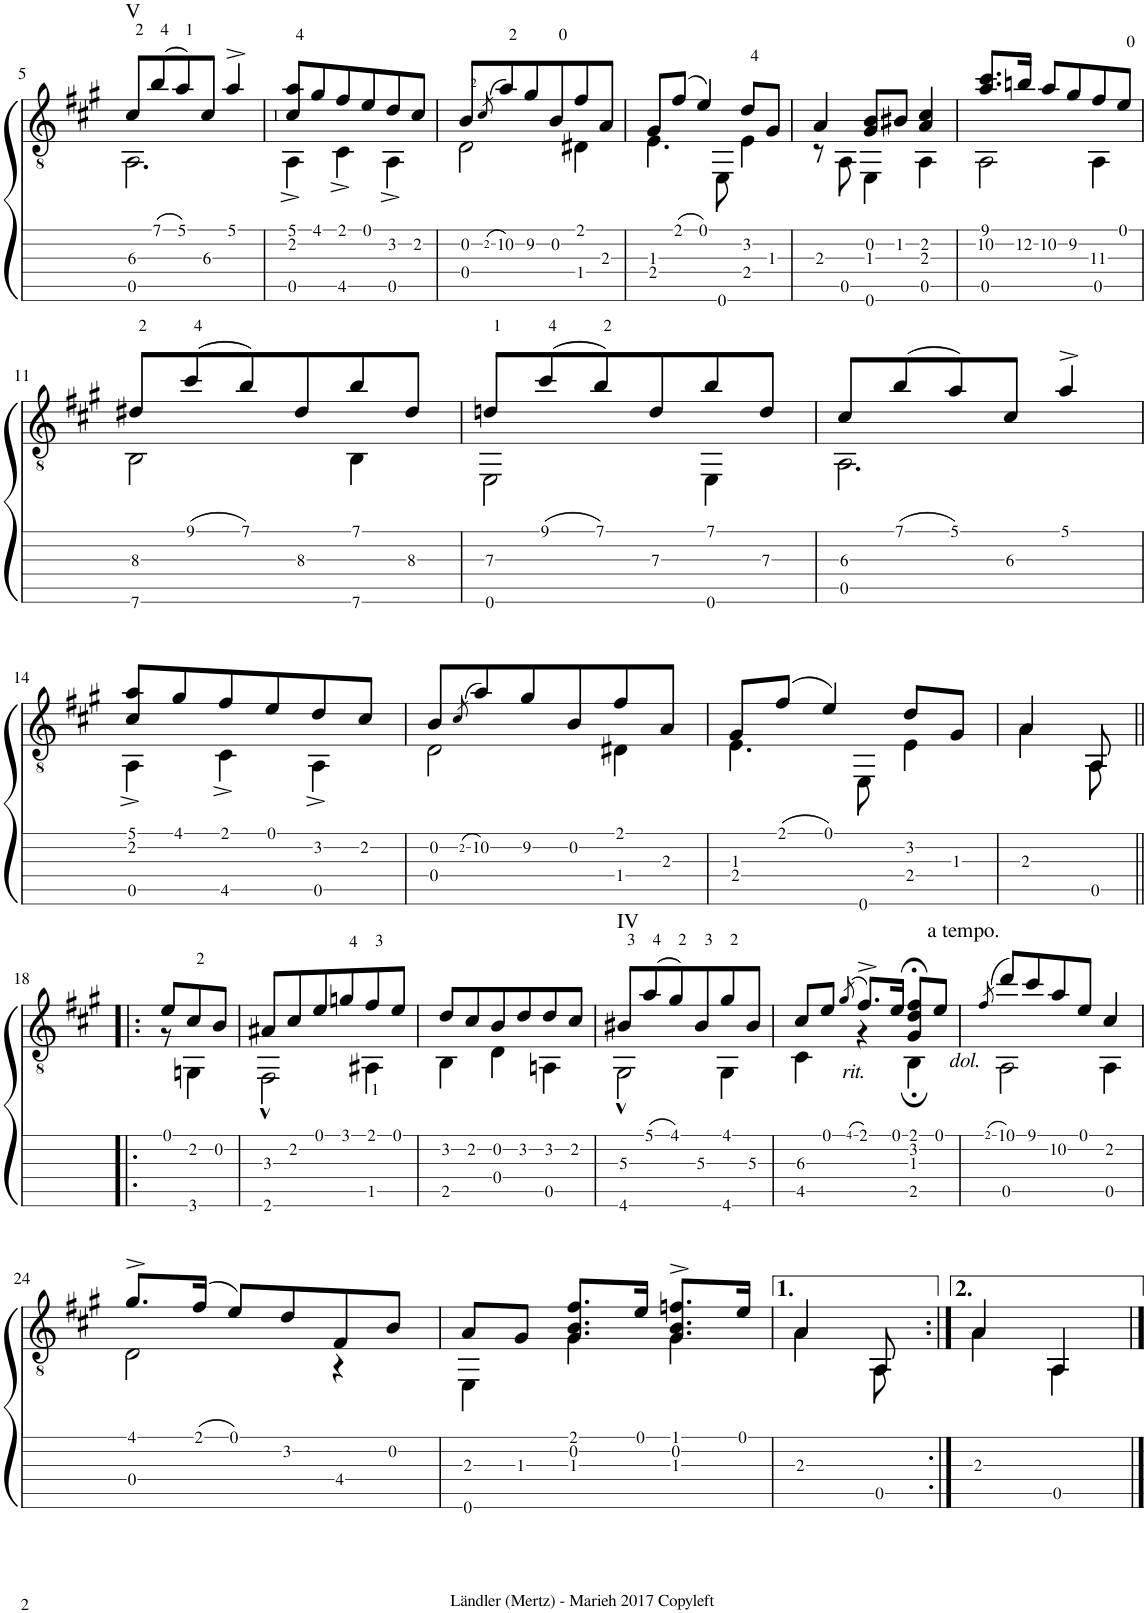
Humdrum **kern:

**kern	**kern
*part2	*part1
*staff2	*staff1
*I"Guitare classique [Tablature]	*I"Guitare classique
!!LO:PB:g=z
*	*clefGv2
*k[f#c#g#]	*k[f#c#g#]
*M3/4	*M3/4
=5	=5
*^	*^
!	!	!LO:TX:a:t=V	!
8c#L	2.AA	8c#/L	2.AA\
(8bJ	.	(8b/	.
8aL)	.	8a/)	.
8c#J	.	8c#/J	.
4a	.	4a^/	.
=6	=6	=6	=6
8c#\ 8a\L	4AA	8c#/ 8a/L	4AA^\
8g#J	.	8g#/	.
8f#L	4C#	8f#/	4C#^\
8eJ	.	8e/	.
8dL	4AA	8d/	4AA^\
8c#J	.	8c#/J	.
=7	=7	=7	=7
8BL	2D	8B/L	2D\
(qc#	.	(8qc#/	.
8aJ)	.	8a/)	.
8g#L	.	8g#/	.
8BJ	.	8B/	.
8f#L	4D#X	8f#/	4D#X\
8AJ	.	8A/J	.
=8	=8	=8	=8
8G#L	4.E	8G#/L	4.E\
(8f#J	.	(8f#/J	.
4e)	.	4e/)	.
.	8EE	.	8EE\
8dL	4E	8d/L	4E\
8G#J	.	8G#/J	.
=9	=9	=9	=9
4A	8r	4A/	8r
.	8AA	.	8AA\
8G#\ 8B\L	4EE	8G#/ 8B/L	4EE\
8B#XJ	.	8B#X/J	.
4A 4c#	4AA	4A/ 4c#/	4AA\
=10	=10	=10	=10
8.a\ 8.cc#\L	2AA	8.a/ 8.cc#/L	2AA\
16bnJk	.	16bn/Jk	.
8aL	.	8a/L	.
8g#J	.	8g#/	.
8f#L	4AA	8f#/	4AA\
8eJ	.	8e/J	.
!!LO:LB:g=z	!!
=11	=11	=11	=11
8d#XL	2BB	8d#X/L	2BB\
(8cc#J	.	(8cc#/	.
8bL)	.	8b/)	.
8d#J	.	8d#/	.
8bL	4BB	8b/	4BB\
8d#J	.	8d#/J	.
=12	=12	=12	=12
8dnL	2EE	8dn/L	2EE\
(8cc#J	.	(8cc#/	.
8bL)	.	8b/)	.
8dJ	.	8d/	.
8bL	4EE	8b/	4EE\
8dJ	.	8d/J	.
=13	=13	=13	=13
8c#L	2.AA	8c#/L	2.AA\
(8bJ	.	(8b/	.
8aL)	.	8a/)	.
8c#J	.	8c#/J	.
4a	.	4a^/	.
!!LO:LB:g=z	!!
=14	=14	=14	=14
8c#\ 8a\L	4AA	8c#/ 8a/L	4AA^\
8g#J	.	8g#/	.
8f#L	4C#	8f#/	4C#^\
8eJ	.	8e/	.
8dL	4AA	8d/	4AA^\
8c#J	.	8c#/J	.
=15	=15	=15	=15
8BL	2D	8B/L	2D\
(qc#	.	(8qc#/	.
8aJ)	.	8a/)	.
8g#L	.	8g#/	.
8BJ	.	8B/	.
8f#L	4D#X	8f#/	4D#X\
8AJ	.	8A/J	.
=16	=16	=16	=16
8G#L	4.E	8G#/L	4.E\
(8f#J	.	(8f#/J	.
4e)	.	4e/)	.
.	8EE	.	8EE\
8dL	4E	8d/L	4E\
8G#J	.	8G#/J	.
=17	=17	=17	=17
4r	4A	4A/	4A\
8r	8AA	8AA/	8AA\
!!LO:LB:g=z	!!
=18!|:	=18!|:	=18!|:	=18!|:
8e	8r	8e/L	8r
8c#L	4GGn	8c#/	4GGn\
8BJ	.	8B/J	.
=19	=19	=19	=19
8A#XL	2FF#	8A#X/L	2FF#^^\
8c#J	.	8c#/	.
8eL	.	8e/	.
8gnJ	.	8gn/	.
8f#L	4AA#X	8f#/	4AA#X\
8eJ	.	8e/J	.
=20	=20	=20	=20
8dL	4BB	8d/L	4BB\
8c#J	.	8c#/	.
8BL	4D	8B/	4D\
8dJ	.	8d/	.
8dL	4AAn	8d/	4AAn\
8c#J	.	8c#/J	.
=21	=21	=21	=21
!	!	!LO:TX:a:t=IV	!
8B#XL	2GG#	8B#X/L	2GG#^^\
(8aJ	.	(8a/	.
8g#L)	.	8g#/)	.
8B#J	.	8B#/	.
8g#L	4GG#	8g#/	4GG#\
8B#J	.	8B#/J	.
=22	=22	=22	=22
8c#L	4C#	8c#/L	4C#\
8eJ	.	8e/J	.
(qg#	.	(8qg#/	.
!	!	!LO:TX:b:i:t=rit.	!
8.f#L)	4r	8.f#^/L)	4r
16eJk	.	16e/Jk	.
8G#\ 8d\ 8f#\L	4BB	8G#/;< 8d/;< 8f#/;<L	4BB;\
8eJ	.	8e/J	.
=23	=23	=23	=23
(qf#	.	(8qf#/	.
!	!	!LO:TX:a:t=a tempo.	!
8ddL)	2AA	8dd/L)	2AA\
!	!	!LO:TX:b:i:t=dol.	!
8cc#J	.	8cc#/	.
8aL	.	8a/	.
8eJ	.	8e/J	.
4c#	4AA	4c#/	4AA\
!!LO:LB:g=z	!!
=24	=24	=24	=24
8.g#L	2D	8.g#^/L	2D\
(16f#Jk	.	(16f#/Jk	.
8eL)	.	8e/L)	.
8dJ	.	8d/	.
8F#L	4r	8F#/	4r
8BJ	.	8B/J	.
=25	=25	=25	=25
8AL	4EE	8A/L	4EE\
8G#J	.	8G#/J	.
8.G#\ 8.B\ 8.f#\L	4G#	8.G#/ 8.B/ 8.f#/L	4G#\
16eJk	.	16e/Jk	.
8.G#\ 8.B\ 8.fn\L	4G#	8.G#/^ 8.B/^ 8.fn/^L	4G#\
16eJk	.	16e/Jk	.
=26	=26	=26	=26
4r	4A	4A/	4A\
8r	8AA	8AA/	8AA\
=27:|!	=27:|!	=27:|!	=27:|!
4r	4A	4A/	4A\
4r	4AA	4AA/	4AA\
*v	*v	*	*
*	*v	*v
==	==
*-	*-
